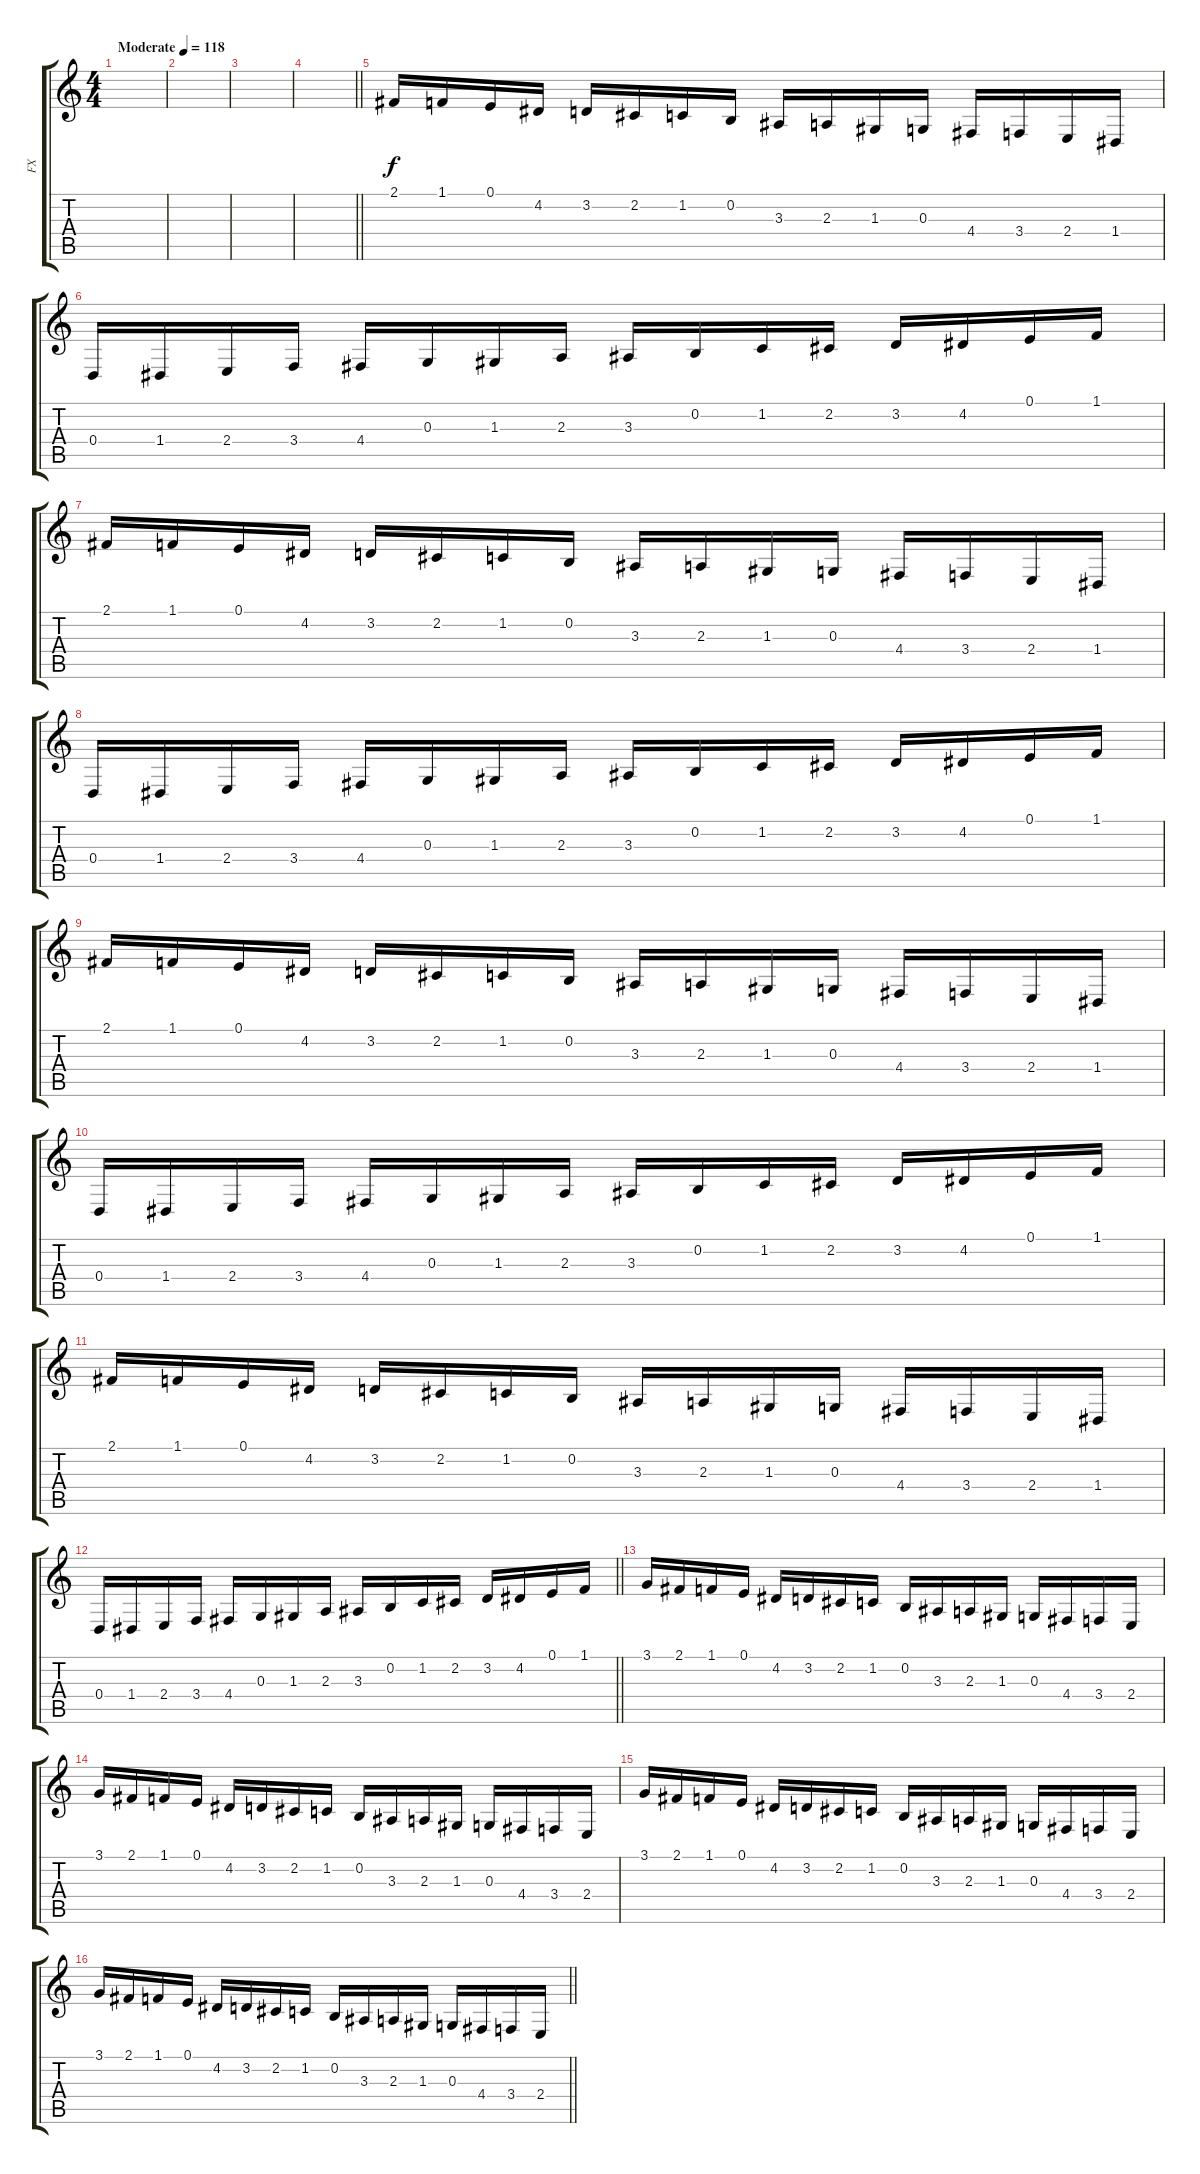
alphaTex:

\track ("FX" "FX") {instrument lead8bassandlead}
\staff {score tabs}
\tuning (E4 B3 G3 D3 A2 E2) {hide}
\ts (4 4)
\tempo (118 "Moderate")
\clef g2
\ks c
|
|
|
\barLineRight lightlight
|
2.1.16 1.1.16 0.1.16 4.2.16 3.2.16 2.2.16 1.2.16 0.2.16 3.3.16 2.3.16 1.3.16 0.3.16 4.4.16 3.4.16 2.4.16 1.4.16 |
0.4.16 1.4.16 2.4.16 3.4.16 4.4.16 0.3.16 1.3.16 2.3.16 3.3.16 0.2.16 1.2.16 2.2.16 3.2.16 4.2.16 0.1.16 1.1.16 |
2.1.16 1.1.16 0.1.16 4.2.16 3.2.16 2.2.16 1.2.16 0.2.16 3.3.16 2.3.16 1.3.16 0.3.16 4.4.16 3.4.16 2.4.16 1.4.16 |
0.4.16 1.4.16 2.4.16 3.4.16 4.4.16 0.3.16 1.3.16 2.3.16 3.3.16 0.2.16 1.2.16 2.2.16 3.2.16 4.2.16 0.1.16 1.1.16 |
2.1.16 1.1.16 0.1.16 4.2.16 3.2.16 2.2.16 1.2.16 0.2.16 3.3.16 2.3.16 1.3.16 0.3.16 4.4.16 3.4.16 2.4.16 1.4.16 |
0.4.16 1.4.16 2.4.16 3.4.16 4.4.16 0.3.16 1.3.16 2.3.16 3.3.16 0.2.16 1.2.16 2.2.16 3.2.16 4.2.16 0.1.16 1.1.16 |
2.1.16 1.1.16 0.1.16 4.2.16 3.2.16 2.2.16 1.2.16 0.2.16 3.3.16 2.3.16 1.3.16 0.3.16 4.4.16 3.4.16 2.4.16 1.4.16 |
\barLineRight lightlight
0.4.16 1.4.16 2.4.16 3.4.16 4.4.16 0.3.16 1.3.16 2.3.16 3.3.16 0.2.16 1.2.16 2.2.16 3.2.16 4.2.16 0.1.16 1.1.16 |
3.1.16 2.1.16 1.1.16 0.1.16 4.2.16 3.2.16 2.2.16 1.2.16 0.2.16 3.3.16 2.3.16 1.3.16 0.3.16 4.4.16 3.4.16 2.4.16 |
3.1.16 2.1.16 1.1.16 0.1.16 4.2.16 3.2.16 2.2.16 1.2.16 0.2.16 3.3.16 2.3.16 1.3.16 0.3.16 4.4.16 3.4.16 2.4.16 |
3.1.16 2.1.16 1.1.16 0.1.16 4.2.16 3.2.16 2.2.16 1.2.16 0.2.16 3.3.16 2.3.16 1.3.16 0.3.16 4.4.16 3.4.16 2.4.16 |
\barLineRight lightlight
3.1.16 2.1.16 1.1.16 0.1.16 4.2.16 3.2.16 2.2.16 1.2.16 0.2.16 3.3.16 2.3.16 1.3.16 0.3.16 4.4.16 3.4.16 2.4.16
